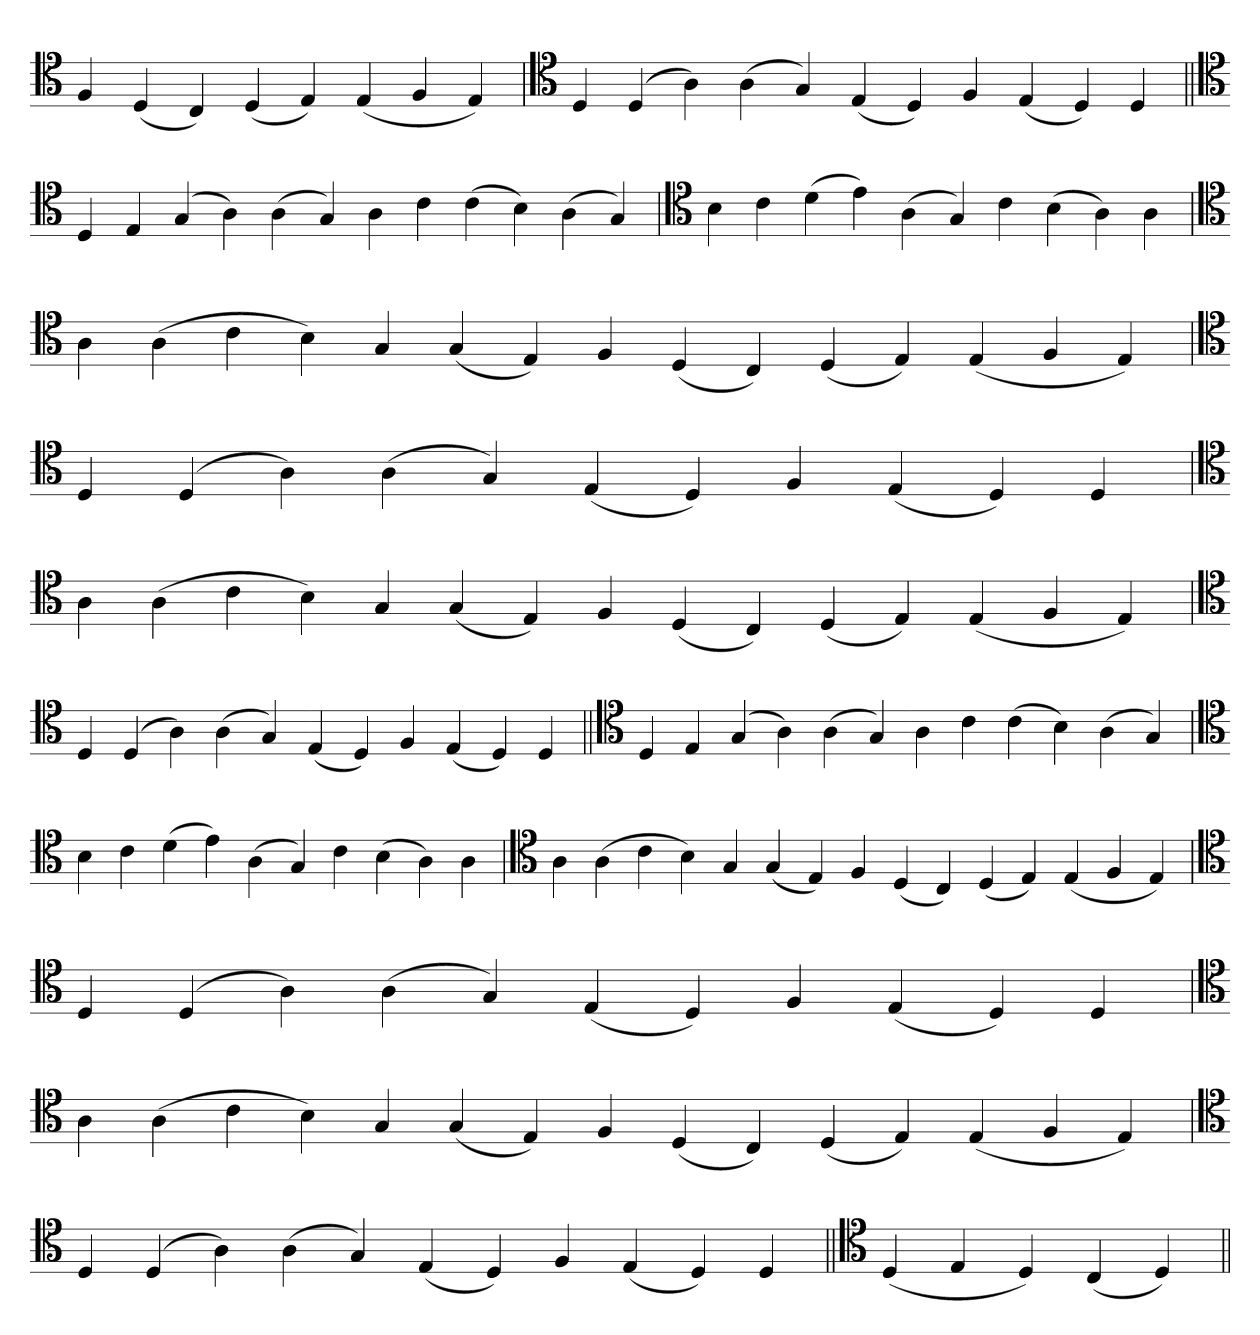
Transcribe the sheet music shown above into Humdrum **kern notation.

**kern
*part1
*staff1
*clefC4
=
4F
(4D
4C)
(4D
4E)
(4E
4F
4E)
=`
*clefC4
4D
(4D
4A)
(4A
4G)
(4E
4D)
4F
(4E
4D)
4D
=||
*clefC4
4D
4E
(4G
4A)
(4A
4G)
4A
4c
(4c
4B)
(4A
4G)
=`
*clefC4
4B
4c
(4d
4e)
(4A
4G)
4c
(4B
4A)
4A
=
*clefC4
4A
(4A
4c
4B)
4G
(4G
4E)
4F
(4D
4C)
(4D
4E)
(4E
4F
4E)
=`
*clefC4
4D
(4D
4A)
(4A
4G)
(4E
4D)
4F
(4E
4D)
4D
=
*clefC4
4A
(4A
4c
4B)
4G
(4G
4E)
4F
(4D
4C)
(4D
4E)
(4E
4F
4E)
=`
*clefC4
4D
(4D
4A)
(4A
4G)
(4E
4D)
4F
(4E
4D)
4D
=||
*clefC4
4D
4E
(4G
4A)
(4A
4G)
4A
4c
(4c
4B)
(4A
4G)
=`
*clefC4
4B
4c
(4d
4e)
(4A
4G)
4c
(4B
4A)
4A
=
*clefC4
4A
(4A
4c
4B)
4G
(4G
4E)
4F
(4D
4C)
(4D
4E)
(4E
4F
4E)
=`
*clefC4
4D
(4D
4A)
(4A
4G)
(4E
4D)
4F
(4E
4D)
4D
=
*clefC4
4A
(4A
4c
4B)
4G
(4G
4E)
4F
(4D
4C)
(4D
4E)
(4E
4F
4E)
=`
*clefC4
4D
(4D
4A)
(4A
4G)
(4E
4D)
4F
(4E
4D)
4D
=||
*clefC4
(4D
4E
4D)
(4C
4D)
=||
*-
